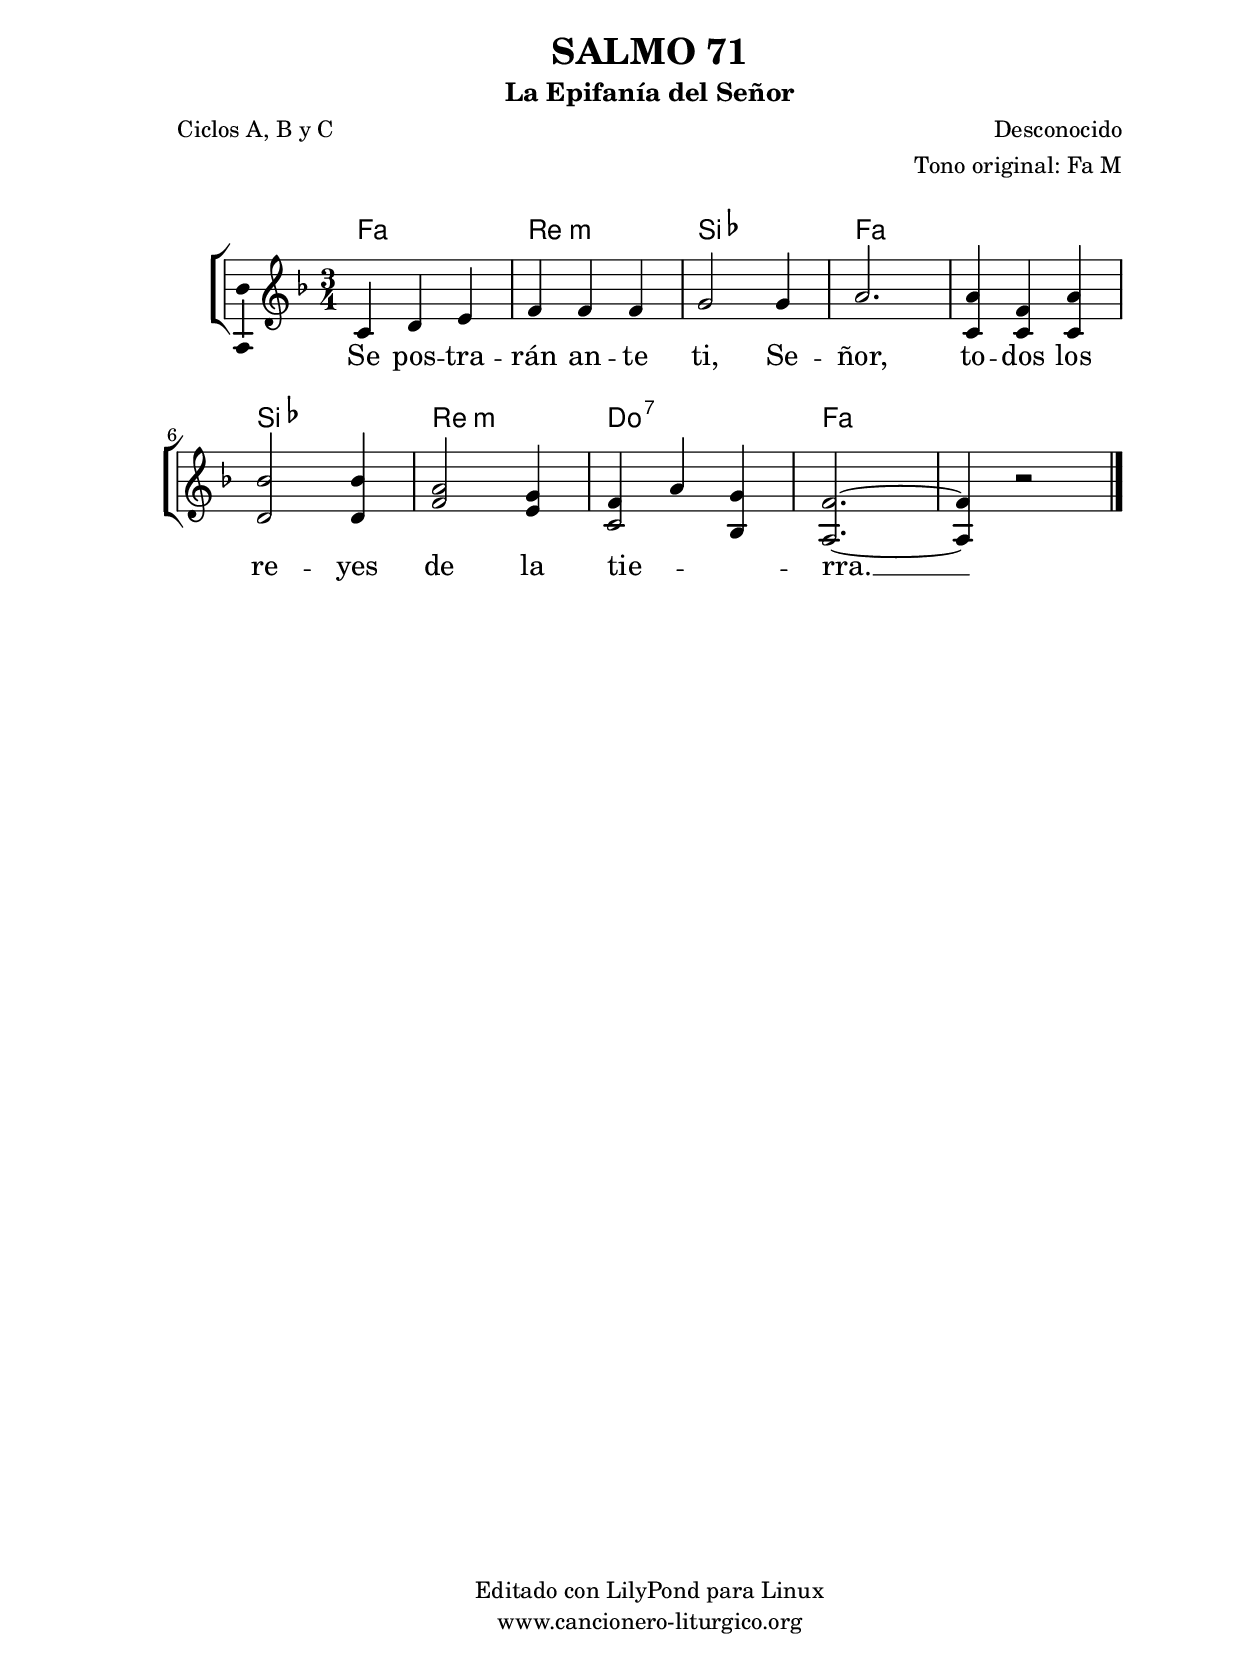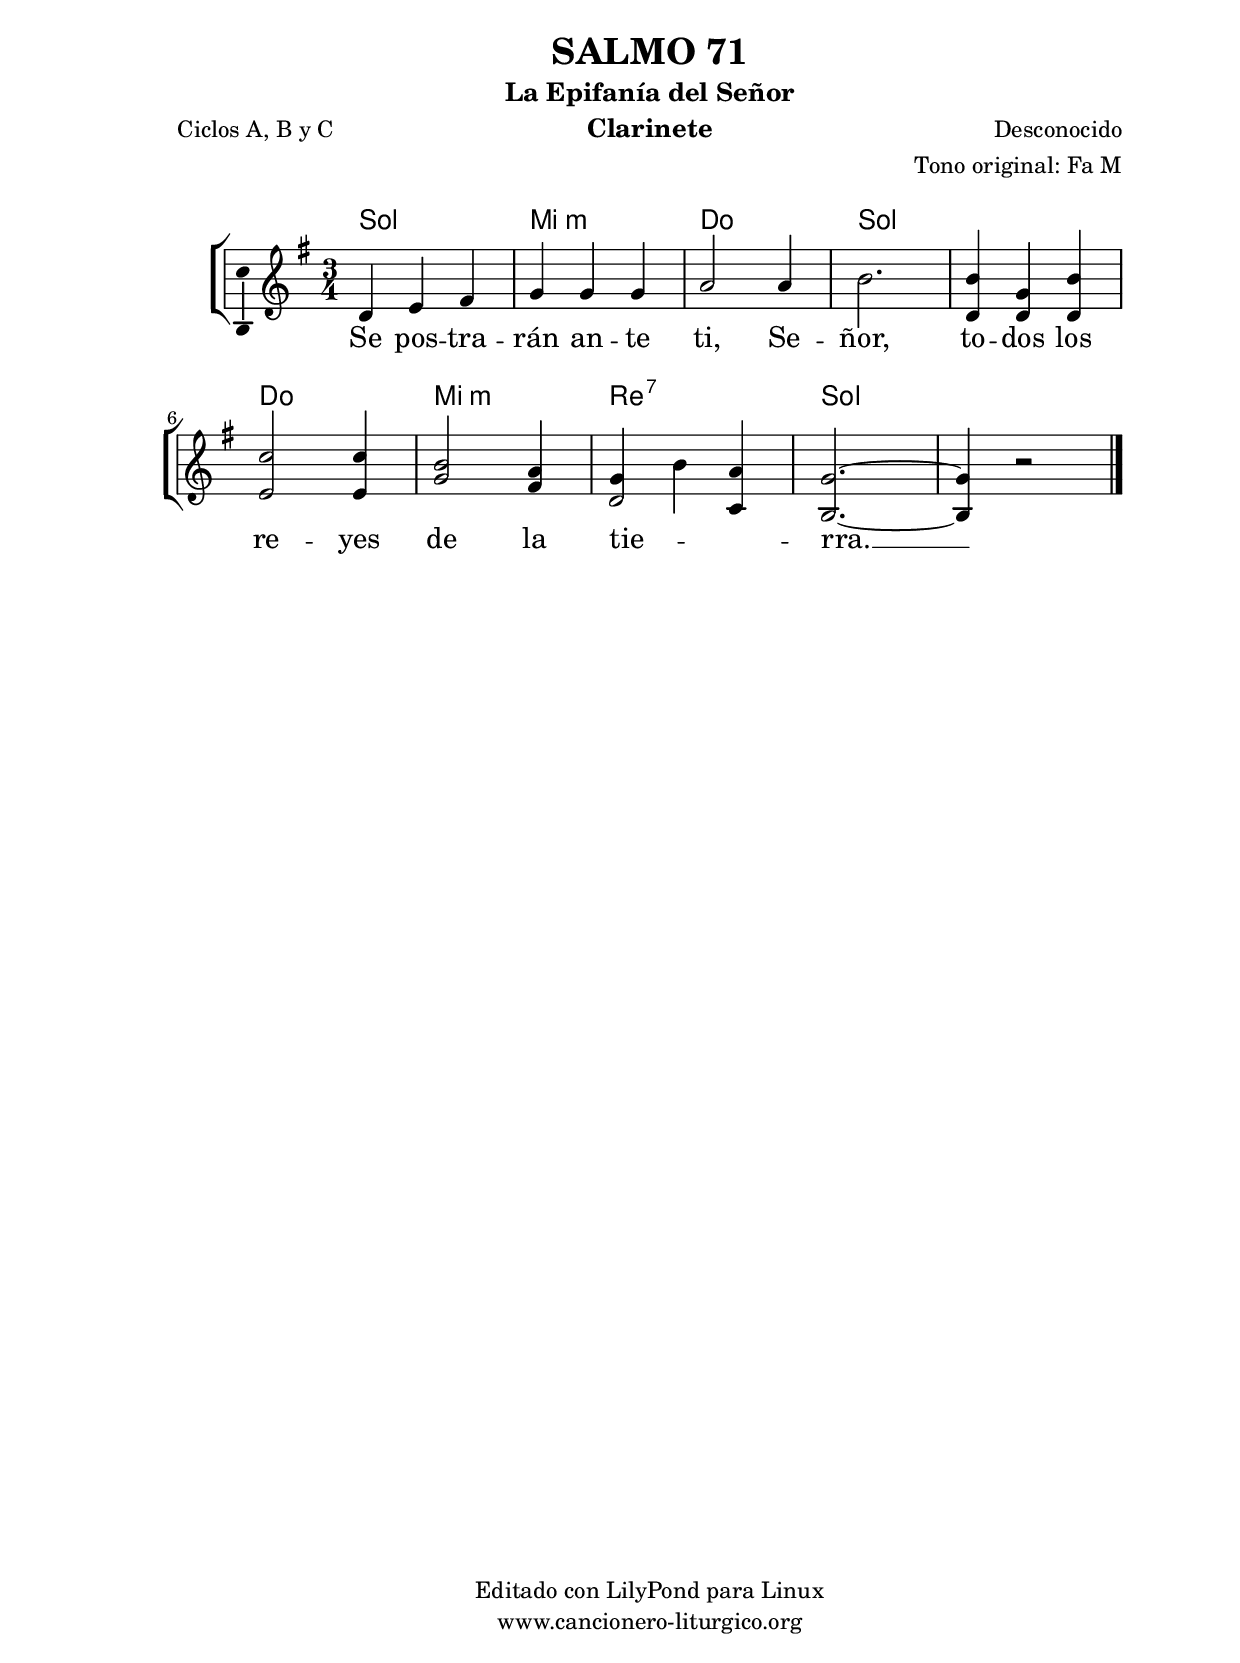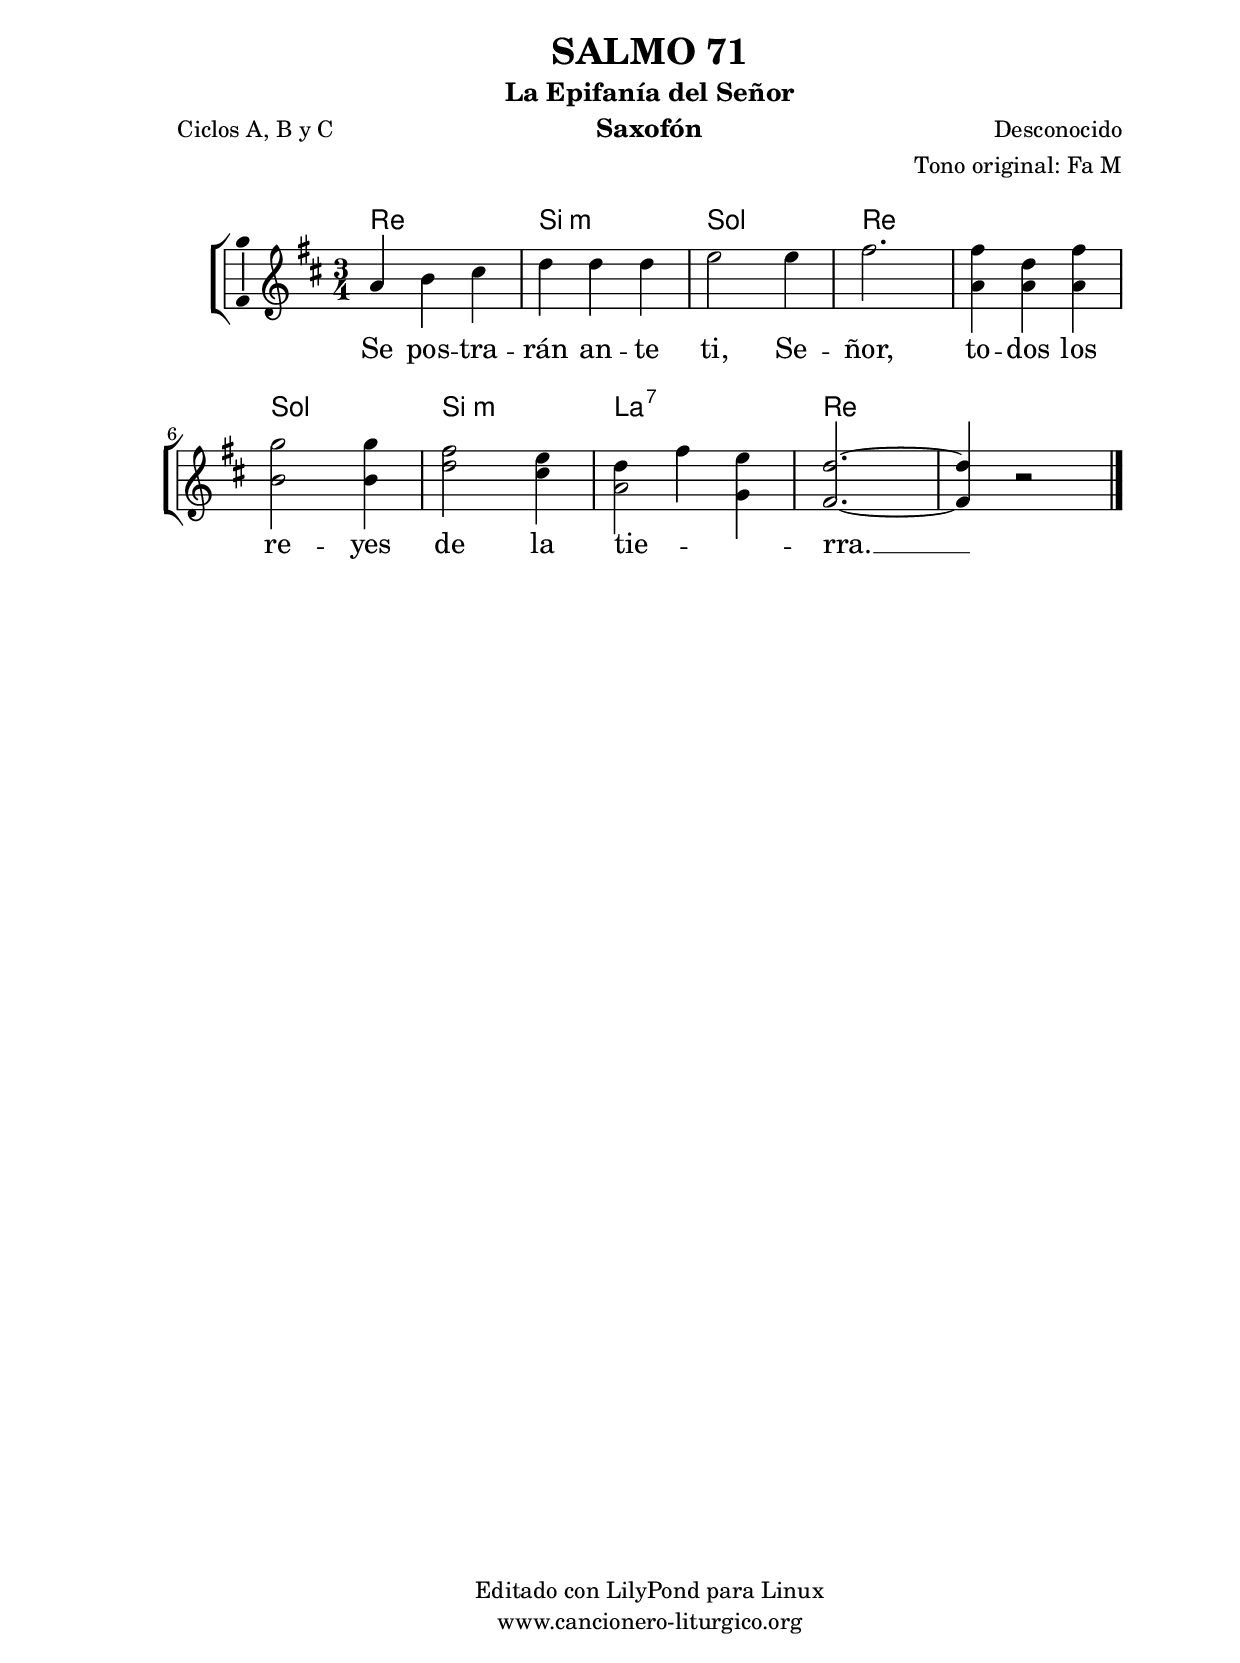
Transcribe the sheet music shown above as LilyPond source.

%
%para convertir .midi en .wav:
%timidity filename.midi -Ow -o finename.wav
%
%
%Para convertir de .wav a .mp3:
%lame -h -m j filename.wav
%
%
%para escuchar el midi:
%timidity nombrefichero.midi
%


%versión de lilypond para la que se ha escrito esta partitura:
\version "2.16.0"

	%Tamaño papel
	#(set-default-paper-size "a4")
	%Tamaño partitura
	#(set-global-staff-size 20)
	%No responde al pulsar sobre una nota
	#(ly:set-option 'point-and-click #f)

%parámetros del encabezamiento:
\header {
	title = "SALMO 71"
	subtitle = "La Epifanía del Señor"
	composer = "Desconocido"
	poet = "Ciclos A, B y C"
	meter = ""
	arranger = "Tono original: Fa M"
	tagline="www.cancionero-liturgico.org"
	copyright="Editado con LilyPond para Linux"
	tiempo = "Navidad"
	usos = "Salmo"
	letra = "Se postrarán ante ti, Señor, todos los reyes de la tierra."
	}

%parámetros asociados al papel:
\paper  {
	oddHeaderMarkup = \markup {\fill-line { \on-the-fly #not-first-page \fromproperty #'header:title \on-the-fly #not-first-page \fromproperty #'header:composer }}
	evenHeaderMarkup = \markup {\fill-line { \fromproperty #'header:composer \fromproperty #'header:title }}
	#(set-paper-size "a4")
	print-page-number = ##f
	first-page-number = 1
	print-first-page-number = ##f
%	head-separation = 3.0 \cm
	top-margin = 2.0 \cm
	bottom-margin = 0.5\cm
%%%	bottom-margin = -1.0\cm
	left-margin = 3.0 \cm
	line-width = 16.0 \cm 
	indent = 8\mm
	interscoreline = 2.\mm
	between-system-space = 15\mm
%	para que las partituras no llenen la hoja:
	ragged-bottom = ##t
%	idem para la última hoja:
	ragged-last-bottom = ##f
%	para que las partituras llenen el ancho del papel:
	ragged-last = ##f
	after-title-space = 2.5 \cm
%page-count=1
%system-count=8

	%Flexible Vertical Spacing
%	markup-markup-spacing =
%	#'((basic-distance . 15) (minimum-distance . 15) (padding . 3))
	markup-system-spacing =
	#'((basic-distance . 15) (minimum-distance . 15) (padding . 3))
	system-system-spacing =
	#'((basic-distance . 15) (minimum-distance . 15) (padding . 3))
	score-system-spacing =
	#'((basic-distance . 15) (minimum-distance . 15) (padding . 5))
%	top-system-spacing = % header
%	#'((basic-distance . 8) (minimum-distance . 0) (padding . 3))
%	top-markup-spacing =
%	#'((basic-distance . 20) (minimum-distance . 20) (padding . 3))
	last-bottom-spacing = % footer
	#'((basic-distance . 5) (minimum-distance . 5) (padding . 3))
%	score-markup-spacing =
%	#'((basic-distance . 16) (minimum-distance . 13) (padding . 3))

	}


%parámetros que afectan a toda la partitura:
global =  {
	%clave de sol (G):
	\clef G
	%armadura:
%	\transpose f e
	\key f \major
	\tempo 4=120
	\set Score.tempoHideNote = ##t
	}


acordes = {
	\italianChords
	\chordmode {
%	\transpose f e
{

f2. d:m bes f f bes d:m c:7 f f

	}
	}
}

melodia = 
%	\transpose f e
{
	\relative c'{

\time 3/4
c4 d e
f4 f f
g2 g4
a2.
<<
{
a4 f a
bes2 bes4
a2 g4
f4 a g
f2.~
f4 r2
}
{
c4 c c
d2 d4
f2 e4
c2 bes4
a2.~
a4 r2
}
>>

	\bar "|."
	}
	}


texto = \lyricmode {
Se pos -- tra -- rán an -- te ti, Se -- ñor, to -- dos los re -- yes de la tie -- _ _ rra. __
	}


acordesStaff = \context ChordNames = acordesStaff <<
	\set chordChanges = ##t
	\acordes
	>>


vozStaff = \context Voice = vozStaff
\with {\consists "Ambitus_engraver"}
<<
%	\set Staff.instrumentName = ""
%	\set Staff.shortInstrumentName = ""
%	\set Staff.midiInstrument = #"clarinet"
%	\set Staff.midiInstrument = #"cello"
%	\set Staff.midiInstrument = #"flute"
	\set Staff.midiInstrument = #"electric guitar (jazz)"
%	\set Staff.midiInstrument = #"english horn"
%	\set Staff.midiInstrument = #"violin"
%	\set Staff.midiInstrument = #"glockenspiel"
	\set Staff.midiMinimumVolume = #0.7
	\set Staff.midiMaximumVolume = #0.9
	\global
	\melodia
	>>


textoStaff = \context Lyrics = textoStaff <<
	\lyricsto vozStaff \texto
	>>

\book {
	\score {
		\context ChoirStaff {
			\override StaffGroup.SystemStartBracket #'collapse-height = #1
			\override Score.SystemStartBar #'collapse-height = #1
			<<
			\acordesStaff
			\vozStaff
			\textoStaff
			>>
			}
		\layout {
	    		\context {
				\Lyrics
				\override LyricText #'font-size = #2
				}
	   		 \context {
				\Score
				%fontSize = #3
				\override StaffSymbol #'staff-space = #(magstep +3)
				%\override Beam #'thickness = #0.55
				%\override SpacingSpanner #'spacing-increment = #1.0
				%\override Slur #'height-limit = #1.5
				}
			}
		}
	\score {
		\unfoldRepeats
		\context ChoirStaff {
			<<
			\acordesStaff
			\vozStaff
			>>
			}
		\midi {
	  		\context {
	  			\Score
				tempoWholesPerMinute = #(ly:make-moment 70 4)
				}
			}
		}
	}

%Partitura para clarinete
#(define output-suffix "C")
\book {
	\header{
		instrument = "Clarinete"
		}
	\score {
		\context ChoirStaff {
			\override StaffGroup.SystemStartBracket #'collapse-height = #1
			\override Score.SystemStartBar #'collapse-height = #1
\transpose c d
			<<
			\acordesStaff
			\vozStaff
			\textoStaff
			>>
			}
		\layout {
	    		\context {
				\Lyrics
				\override LyricText #'font-size = #2
				}
	   		 \context {
				\Score
				%fontSize = #3
				\override StaffSymbol #'staff-space = #(magstep +3)
				%\override Beam #'thickness = #0.55
				%\override SpacingSpanner #'spacing-increment = #1.0
				%\override Slur #'height-limit = #1.5
				}
			}
		}
	}

%Partitura para saxofón
#(define output-suffix "S")
\book {
	\header{
		instrument = "Saxofón"
		}
	\score {
		\context ChoirStaff {
			\override StaffGroup.SystemStartBracket #'collapse-height = #1
			\override Score.SystemStartBar #'collapse-height = #1
\transpose c a
			<<
			\acordesStaff
			\vozStaff
			\textoStaff
			>>
			}
		\layout {
	    		\context {
				\Lyrics
				\override LyricText #'font-size = #2
				}
	   		 \context {
				\Score
				%fontSize = #3
				\override StaffSymbol #'staff-space = #(magstep +3)
				%\override Beam #'thickness = #0.55
				%\override SpacingSpanner #'spacing-increment = #1.0
				%\override Slur #'height-limit = #1.5
				}
			}
		}
	}

